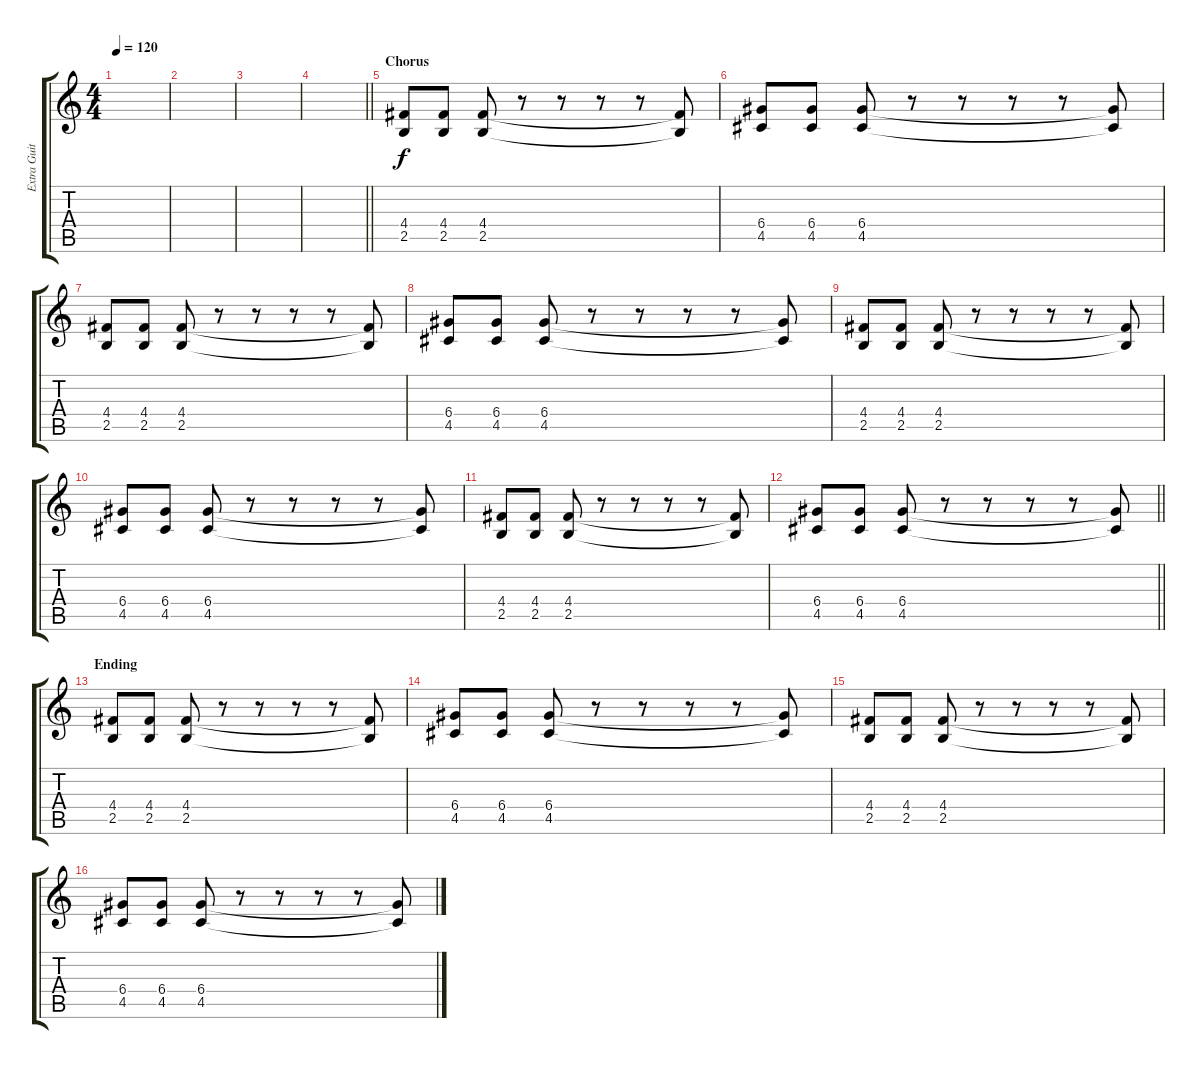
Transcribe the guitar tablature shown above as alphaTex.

\track ("Extra Guitar" "Extra Guit") {instrument distortionguitar}
\staff {score tabs}
\tuning (E4 B3 G3 D3 A2 E2) {hide}
\ts (4 4)
\tempo 120
\clef g2
\ks c
|
|
|
\barLineRight lightlight
|
\section ("" "Chorus")
(4.4 2.5).8 (4.4 2.5).8 (4.4 2.5).8 r.8 r.8 r.8 r.8 (4.4{t} 2.5{t}).8 |
(6.4 4.5).8 (6.4 4.5).8 (6.4 4.5).8 r.8 r.8 r.8 r.8 (6.4{t} 4.5{t}).8 |
(4.4 2.5).8 (4.4 2.5).8 (4.4 2.5).8 r.8 r.8 r.8 r.8 (4.4{t} 2.5{t}).8 |
(6.4 4.5).8 (6.4 4.5).8 (6.4 4.5).8 r.8 r.8 r.8 r.8 (6.4{t} 4.5{t}).8 |
(4.4 2.5).8 (4.4 2.5).8 (4.4 2.5).8 r.8 r.8 r.8 r.8 (4.4{t} 2.5{t}).8 |
(6.4 4.5).8 (6.4 4.5).8 (6.4 4.5).8 r.8 r.8 r.8 r.8 (6.4{t} 4.5{t}).8 |
(4.4 2.5).8 (4.4 2.5).8 (4.4 2.5).8 r.8 r.8 r.8 r.8 (4.4{t} 2.5{t}).8 |
\barLineRight lightlight
(6.4 4.5).8 (6.4 4.5).8 (6.4 4.5).8 r.8 r.8 r.8 r.8 (6.4{t} 4.5{t}).8 |
\section ("" "Ending")
(4.4 2.5).8 (4.4 2.5).8 (4.4 2.5).8 r.8 r.8 r.8 r.8 (4.4{t} 2.5{t}).8 |
(6.4 4.5).8 (6.4 4.5).8 (6.4 4.5).8 r.8 r.8 r.8 r.8 (6.4{t} 4.5{t}).8 |
(4.4 2.5).8 (4.4 2.5).8 (4.4 2.5).8 r.8 r.8 r.8 r.8 (4.4{t} 2.5{t}).8 |
(6.4 4.5).8 (6.4 4.5).8 (6.4 4.5).8 r.8 r.8 r.8 r.8 (6.4{t} 4.5{t}).8
